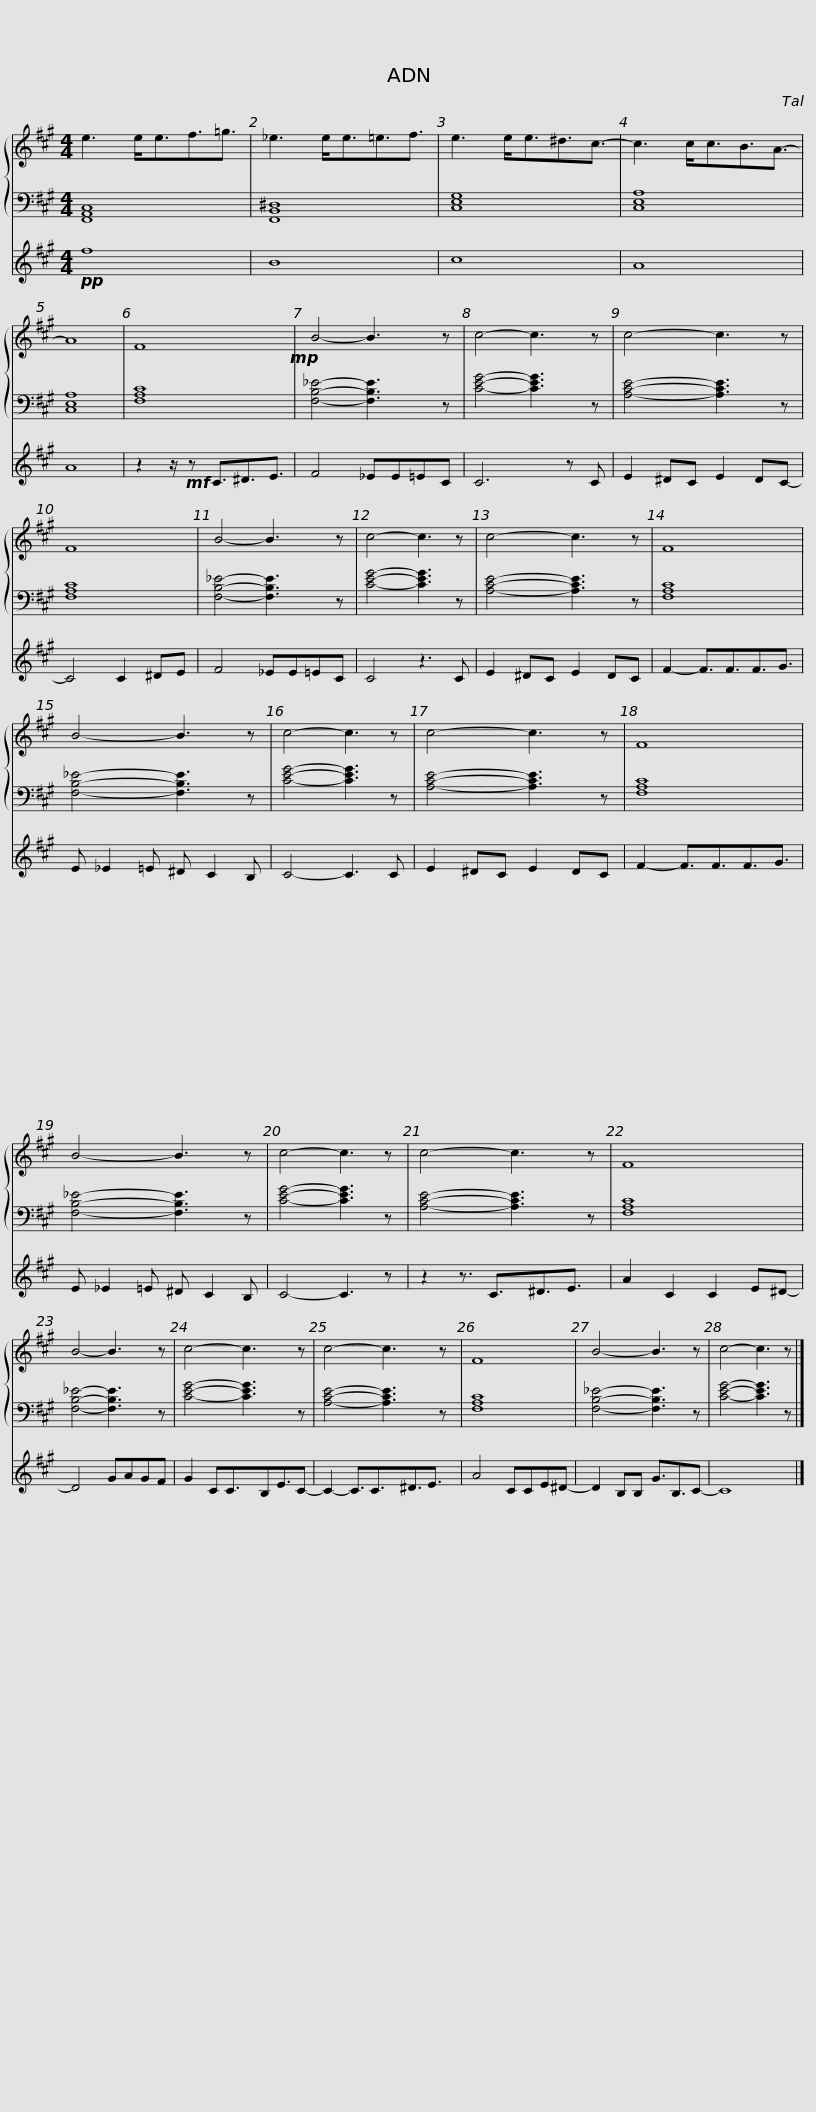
X:1
%%score { 1 | 2 } 3
L:1/8
M:4/4
I:linebreak $
K:A
V:1 treble
V:2 bass
V:3 treble
V:1
 e3 e<ef3/2=g3/2 | _e3 e<e=e3/2f3/2 | e3 e<e^d3/2c3/2- | c3 c<cB3/2A3/2- | A8 |$ %5
 F8!mp! | B4- B3 z | c4- c3 z | c4- c3 z | F8 |$ %10
 B4- B3 z | c4- c3 z | c4- c3 z | F8 | B4- B3 z |$ %15
 c4- c3 z | c4- c3 z | F8 | B4- B3 z | c4- c3 z |$ %20
 c4- c3 z | F8 | B4- B3 z | c4- c3 z | c4- c3 z |$ %25
 F8 | B4- B3 z | c4- c3 z |] %28
V:2
 [F,,A,,C,]8 | [F,,B,,^D,]8 | [C,E,G,]8 | [C,E,A,]8 | [C,E,A,]8 |$ %5
 [F,A,C]8 | [F,B,_E]4- [F,B,E]3 z | [CEG]4- [CEG]3 z | [A,CE]4- [A,CE]3 z | [F,A,C]8 |$ %10
 [F,B,_E]4- [F,B,E]3 z | [CEG]4- [CEG]3 z | [A,CE]4- [A,CE]3 z | [F,A,C]8 | [F,B,_E]4- [F,B,E]3 z |$ %15
 [CEG]4- [CEG]3 z | [A,CE]4- [A,CE]3 z | [F,A,C]8 | [F,B,_E]4- [F,B,E]3 z | [CEG]4- [CEG]3 z |$ %20
 [A,CE]4- [A,CE]3 z | [F,A,C]8 | [F,B,_E]4- [F,B,E]3 z | [CEG]4- [CEG]3 z | [A,CE]4- [A,CE]3 z |$ %25
 [F,A,C]8 | [F,B,_E]4- [F,B,E]3 z | [CEG]4- [CEG]3 z |] %28
V:3
!pp! f8 | B8 | c8 | A8 | A8 |$ %5
 z2 z/!mf! z C3/2^D3/2E3/2 | F4 _EE=EC | C6 z C | E2 ^DC E2 DC- | C4 C2 ^DE |$ %10
 F4 _EE=EC | C4 z3 C | E2 ^DC E2 DC | F2- F3/2F3/2F3/2G3/2 | E _E2 =E ^D C2 B, |$ %15
 C4- C3 C | E2 ^DC E2 DC | F2- F3/2F3/2F3/2G3/2 | E _E2 =E ^D C2 B, | C4- C3 z |$ %20
 z2 z3/2 C3/2^D3/2E3/2 | A2 C2 C2 E^D- | D4 GAGF | G2 CC3/2B,E3/2C- | C2- C3/2C3/2^D3/2E3/2 |$ %25
 A4 CCE^D- | D2 B,B, G3/2B,3/2C- | C8 |] %28
